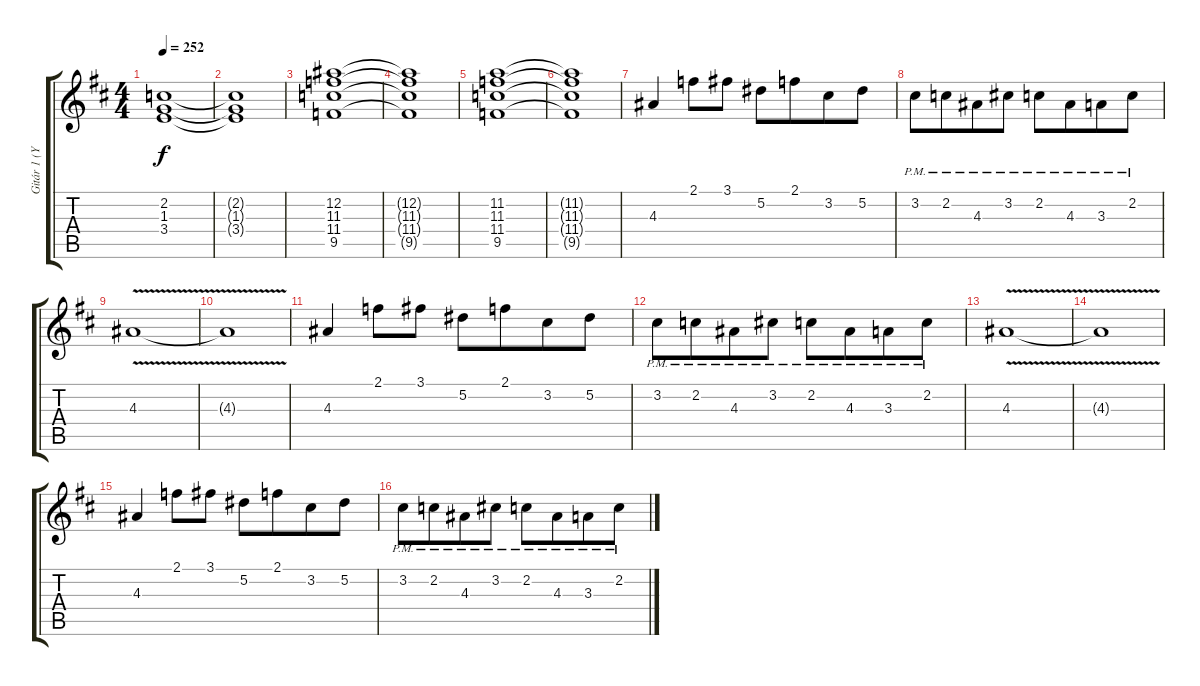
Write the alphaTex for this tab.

\track ("Gitár 1 (Yngwie Malmsteen)" "Gitár 1 (Y") {instrument distortionguitar}
\staff {score tabs}
\tuning (Eb4 Bb3 Gb3 Db3 Ab2 Eb2) {hide}
\ts (4 4)
\tempo 252
\clef g2
\ks d
(2.2 1.3 3.4).1{dy f} |
(2.2{t} 1.3{t} 3.4{t}).1 |
(12.2 11.3 11.4 9.5).1 |
(12.2{t} 11.3{t} 11.4{t} 9.5{t}).1 |
(11.2 11.3 11.4 9.5).1 |
(11.2{t} 11.3{t} 11.4{t} 9.5{t}).1 |
4.3.4 2.1.8 3.1.8 5.2.8 2.1.8{beam merge} 3.2.8 5.2.8 |
3.2{pm}.8 2.2{pm}.8{beam merge} 4.3{pm}.8 3.2{pm}.8 2.2{pm}.8 4.3{pm}.8{beam merge} 3.3{pm}.8 2.2{pm}.8 |
4.3{v}.1 |
4.3{t}.1 |
4.3.4 2.1.8 3.1.8 5.2.8 2.1.8{beam merge} 3.2.8 5.2.8 |
3.2{pm}.8 2.2{pm}.8{beam merge} 4.3{pm}.8 3.2{pm}.8 2.2{pm}.8 4.3{pm}.8{beam merge} 3.3{pm}.8 2.2{pm}.8 |
4.3{v}.1 |
4.3{t}.1 |
4.3.4 2.1.8 3.1.8 5.2.8 2.1.8{beam merge} 3.2.8 5.2.8 |
3.2{pm}.8 2.2{pm}.8{beam merge} 4.3{pm}.8 3.2{pm}.8 2.2{pm}.8 4.3{pm}.8{beam merge} 3.3{pm}.8 2.2{pm}.8
